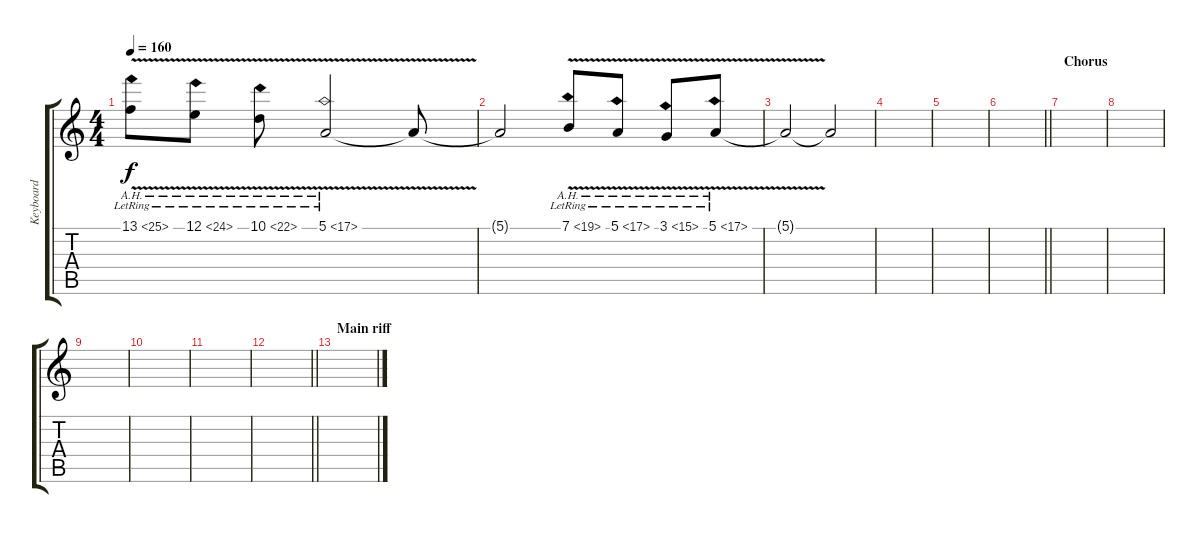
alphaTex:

\track ("Keyboard" "Keyboard") {instrument lead6voice}
\staff {score tabs}
\tuning (E4 B3 G3 D3 A2 E2) {hide}
\ts (4 4)
\tempo 160
\clef g2
\ks c
13.1{ah 12 v lr}.8{dy f} 12.1{ah 12 v lr}.8 10.1{ah 12 v lr}.8 5.1{ah 12 v lr}.2 5.1{t}.8 |
5.1{t}.2 7.1{ah 12 v lr}.8 5.1{ah 12 v lr}.8 3.1{ah 12 v lr}.8 5.1{ah 12 v lr}.8 |
5.1{t}.2 5.1{t}.2 |
|
|
\barLineRight lightlight
|
\section ("" "Chorus")
|
|
|
|
|
\barLineRight lightlight
|
\section ("" "Main riff")
